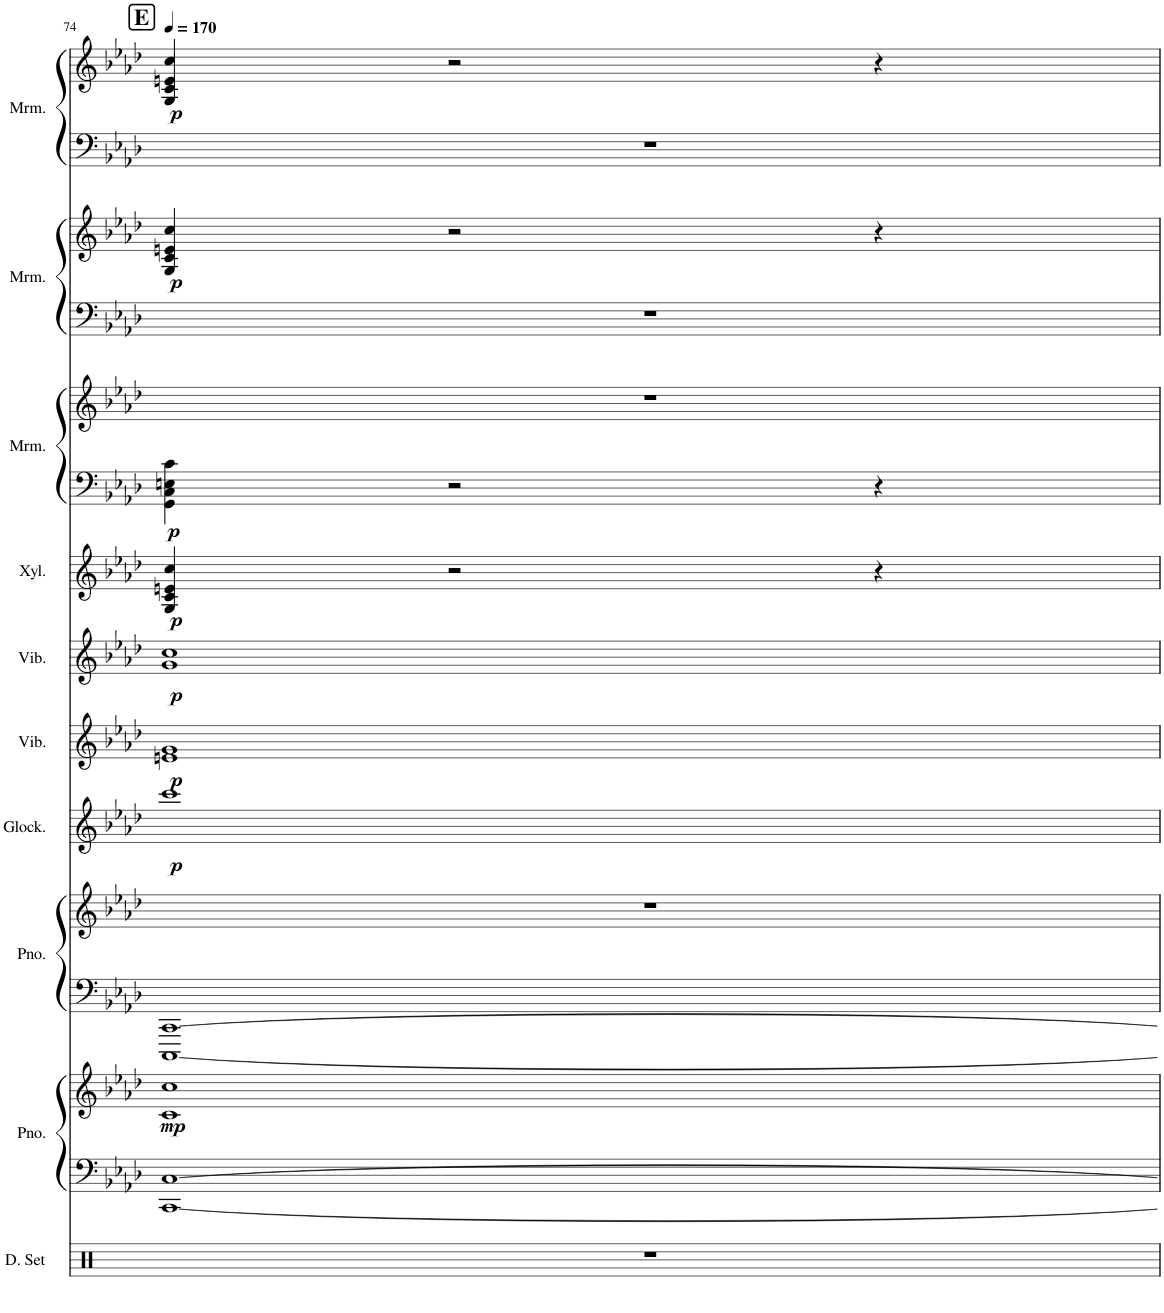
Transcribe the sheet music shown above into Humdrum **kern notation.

**kern	**kern	**kern	**dynam	**kern	**kern	**kern	**dynam	**kern	**dynam	**kern	**dynam	**kern	**dynam	**kern	**kern	**dynam	**kern	**kern	**dynam	**kern	**kern	**dynam
*part10	*part9	*part9	*part9	*part8	*part8	*part7	*part7	*part6	*part6	*part5	*part5	*part4	*part4	*part3	*part3	*part3	*part2	*part2	*part2	*part1	*part1	*part1
*staff15	*staff14	*staff13	*staff13/14	*staff12	*staff11	*staff10	*staff10	*staff9	*staff9	*staff8	*staff8	*staff7	*staff7	*staff6	*staff5	*staff5/6	*staff4	*staff3	*staff3/4	*staff2	*staff1	*staff1/2
*I"Drumset	*I"Piano	*	*	*I"Piano	*	*I"Glockenspiel	*	*I"Vibraphone	*	*I"Vibraphone	*	*I"Xylophone	*	*I"Marimba	*	*	*I"Marimba	*	*	*I"Marimba	*	*
*I'D. Set	*I'Pno.	*	*	*I'Pno.	*	*I'Glock.	*	*I'Vib.	*	*I'Vib.	*	*I'Xyl.	*	*I'Mrm.	*	*	*I'Mrm.	*	*	*I'Mrm.	*	*
!!LO:PB:g=z
*clefX	*clefF4	*clefG2	*	*clefF4	*clefG2	*clefG2	*	*clefG2	*	*clefG2	*	*clefG2	*	*clefF4	*clefG2	*	*clefF4	*clefG2	*	*clefF4	*clefG2	*
*	*	*	*	*	*	*Trd-14c-24	*	*	*	*	*	*Trd-7c-12	*	*	*	*	*	*	*	*	*	*
*k[]	*k[b-e-a-d-]	*k[b-e-a-d-]	*	*k[b-e-a-d-]	*k[b-e-a-d-]	*k[b-e-a-d-]	*	*k[b-e-a-d-]	*	*k[b-e-a-d-]	*	*k[b-e-a-d-]	*	*k[b-e-a-d-]	*k[b-e-a-d-]	*	*k[b-e-a-d-]	*k[b-e-a-d-]	*	*k[b-e-a-d-]	*k[b-e-a-d-]	*
*M4/4	*M4/4	*M4/4	*	*M4/4	*M4/4	*M4/4	*	*M4/4	*	*M4/4	*	*M4/4	*	*M4/4	*M4/4	*	*M4/4	*M4/4	*	*M4/4	*M4/4	*
*MM170	*MM170	*MM170	*	*MM170	*MM170	*MM170	*	*MM170	*	*MM170	*	*MM170	*	*MM170	*MM170	*	*MM170	*MM170	*	*MM170	*MM170	*
!!LO:REH:place=s1:a:B:cj:fs=14:t=E
=74	=74	=74	=74	=74	=74	=74	=74	=74	=74	=74	=74	=74	=74	=74	=74	=74	=74	=74	=74	=74	=74	=74
!	!	!	!LO:DY:b	!	!	!	!LO:DY:b	!	!LO:DY:b	!	!LO:DY:b	!	!LO:DY:b	!	!	!LO:DY:b=2	!	!	!LO:DY:b	!	!	!LO:DY:b
1r	[1CC [1C	1c 1cc	mp	[1CCC [1CC	1r	1ccc	p	1en 1g	p	1g 1cc	p	4G/ 4c/ 4en/ 4cc/	p	4GG\ 4C\ 4En\ 4c\	1r	p	1r	4G/ 4c/ 4en/ 4cc/	p	1r	4G/ 4c/ 4en/ 4cc/	p
.	.	.	.	.	.	.	.	.	.	.	.	2r	.	2r	.	.	.	2r	.	.	2r	.
.	.	.	.	.	.	.	.	.	.	.	.	4r	.	4r	.	.	.	4r	.	.	4r	.
=	=	=	=	=	=	=	=	=	=	=	=	=	=	=	=	=	=	=	=	=	=	=
*-	*-	*-	*-	*-	*-	*-	*-	*-	*-	*-	*-	*-	*-	*-	*-	*-	*-	*-	*-	*-	*-	*-
